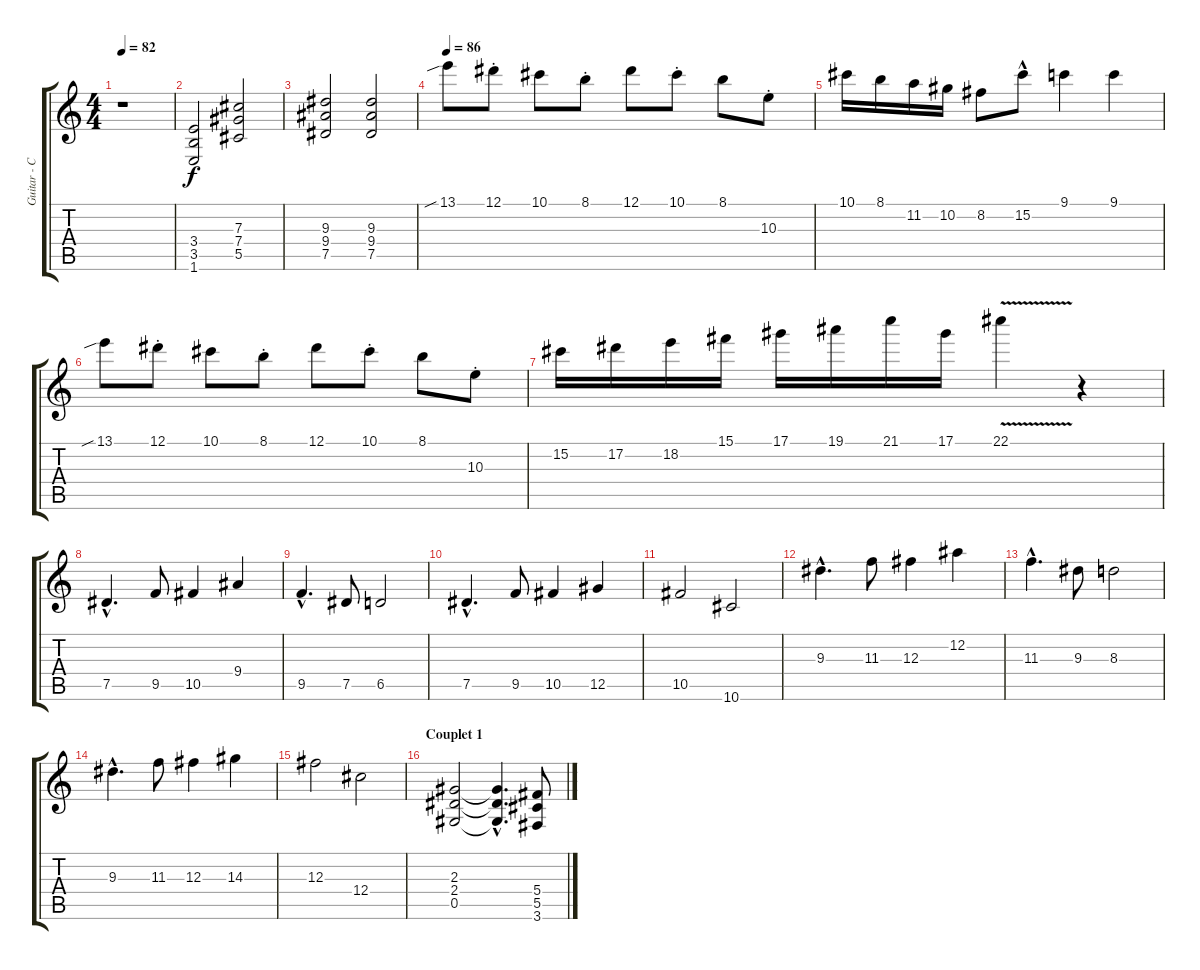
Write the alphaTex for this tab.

\track ("Guitar - Cederic Dupont" "Guitar - C") {instrument overdrivenguitar}
\staff {score tabs}
\tuning (Eb4 Bb3 Gb3 Db3 Ab2 Eb2) {hide}
\ts (4 4)
\tempo 82
\clef g2
\ks c
r.1{dy f} |
(3.4 3.5 1.6).2 (7.3 7.4 5.5).2 |
(9.3 9.4 7.5).2 (9.3 9.4 7.5).2 |
\tempo 86
13.1{sib}.8 12.1{st}.8 10.1.8 8.1{st}.8 12.1.8 10.1{st}.8 8.1.8 10.3{st}.8 |
10.1.16 8.1.16 11.2.16 10.2.16 8.2.8 15.2{hac}.8 9.1.4 9.1.4 |
13.1{sib}.8 12.1{st}.8 10.1.8 8.1{st}.8 12.1.8 10.1{st}.8 8.1.8 10.3{st}.8 |
15.2.16 17.2.16 18.2.16 15.1.16 17.1.16 19.1.16 21.1.16 17.1.16 22.1{v}.4 r.4 |
7.5{hac}.4{d} 9.5.8 10.5.4 9.4.4 |
9.5{hac}.4{d} 7.5.8 6.5.2 |
7.5{hac}.4{d} 9.5.8 10.5.4 12.5.4 |
10.5.2 10.6.2 |
9.3{hac}.4{d} 11.3.8 12.3.4 12.2.4 |
11.3{hac}.4{d} 9.3.8 8.3.2 |
9.3{hac}.4{d} 11.3.8 12.3.4 14.3.4 |
12.3.2 12.4.2 |
\section ("" "Couplet 1")
(2.3 2.4 0.5).2 (2.3{hac t} 2.4{hac t} 0.5{hac t}).4{d} (5.4 5.5 3.6).8
